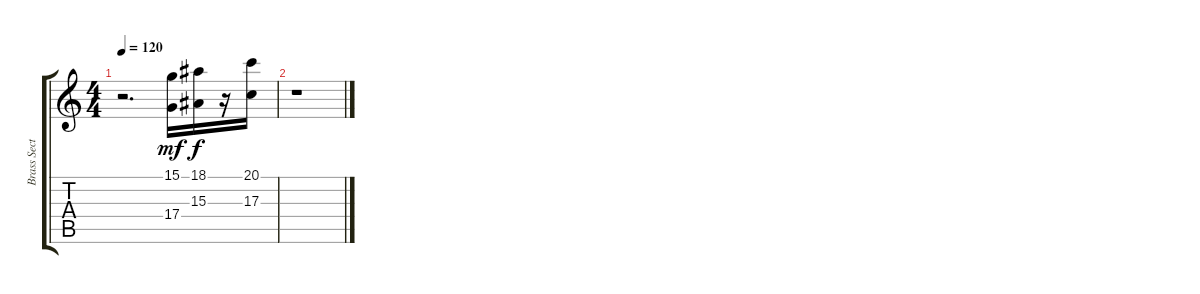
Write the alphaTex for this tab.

\track ("Brass Section" "Brass Sect") {instrument brasssection}
\staff {score tabs}
\tuning (E4 B3 G3 D3 A2 E2) {hide}
\ts (4 4)
\tempo 120
\clef g2
\ks c
r.2{d dy mp} (15.1 17.4).16{dy mf} (18.1 15.3).16{dy f} r.16 (20.1 17.3).16 |
r.1
